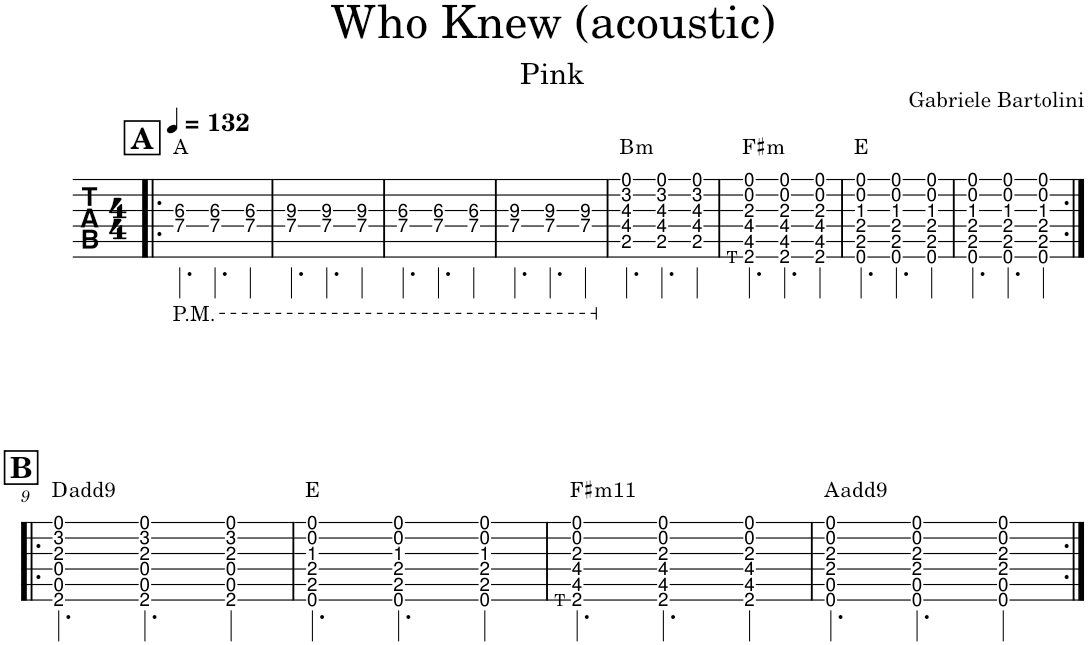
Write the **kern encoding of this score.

**kern	**harte
*part1	*part1
*staff1	*
*I"Guitar	*
*I'Guit.	*
*stria6	*
*	*
*k[]	*
*M4/4	*
*MM132	*
!!LO:REH:place=s1:a:B:cj:fs=14:t=A
=1!|:	=1!|:
!LO:TX:b:t=P.M.	!
4.A\ 4.c#\	A:maj
4.A\ 4.c#\	.
4A\ 4c#\	.
=2	=2
4.A\ 4.e\	.
4.A\ 4.e\	.
4A\ 4e\	.
=3	=3
4.A\ 4.c#\	.
4.A\ 4.c#\	.
4A\ 4c#\	.
=4	=4
4.A\ 4.e\	.
4.A\ 4.e\	.
4A\ 4e\	.
=5	=5
!	!LO:H:kt=m
4.BB\ 4.F#\ 4.B\ 4.d\ 4.e\	B:min
4.BB\ 4.F#\ 4.B\ 4.d\ 4.e\	.
4BB\ 4F#\ 4B\ 4d\ 4e\	.
=6	=6
!	!LO:H:kt=m
4.FF#\ 4.C#\ 4.F#\ 4.A\ 4.B\ 4.e\	F#:min
4.FF#\ 4.C#\ 4.F#\ 4.A\ 4.B\ 4.e\	.
4FF#\ 4C#\ 4F#\ 4A\ 4B\ 4e\	.
=7	=7
4.EE\ 4.BB\ 4.E\ 4.A-\ 4.B\ 4.e\	E:maj
4.EE\ 4.BB\ 4.E\ 4.A-\ 4.B\ 4.e\	.
4EE\ 4BB\ 4E\ 4A-\ 4B\ 4e\	.
=8	=8
4.EE\ 4.BB\ 4.E\ 4.A-\ 4.B\ 4.e\	.
4.EE\ 4.BB\ 4.E\ 4.A-\ 4.B\ 4.e\	.
4EE\ 4BB\ 4E\ 4A-\ 4B\ 4e\	.
!!LO:LB:g=z
!!LO:REH:place=s1:a:B:cj:fs=14:t=B
=9:|!|:	=9:|!|:
4.FF#\ 4.AA\ 4.D\ 4.A\ 4.d\ 4.e\	D:maj(9)
4.FF#\ 4.AA\ 4.D\ 4.A\ 4.d\ 4.e\	.
4FF#\ 4AA\ 4D\ 4A\ 4d\ 4e\	.
=10	=10
4.EE\ 4.BB\ 4.E\ 4.A-\ 4.B\ 4.e\	E:maj
4.EE\ 4.BB\ 4.E\ 4.A-\ 4.B\ 4.e\	.
4EE\ 4BB\ 4E\ 4A-\ 4B\ 4e\	.
=11	=11
!	!LO:H:kt=m11
4.FF#\ 4.C#\ 4.F#\ 4.A\ 4.B\ 4.e\	F#:min9(11)
4.FF#\ 4.C#\ 4.F#\ 4.A\ 4.B\ 4.e\	.
4FF#\ 4C#\ 4F#\ 4A\ 4B\ 4e\	.
=12	=12
4.EE\ 4.AA\ 4.E\ 4.A\ 4.B\ 4.e\	A:maj(9)
4.EE\ 4.AA\ 4.E\ 4.A\ 4.B\ 4.e\	.
4EE\ 4AA\ 4E\ 4A\ 4B\ 4e\	.
=:|!	=:|!
*-	*-
